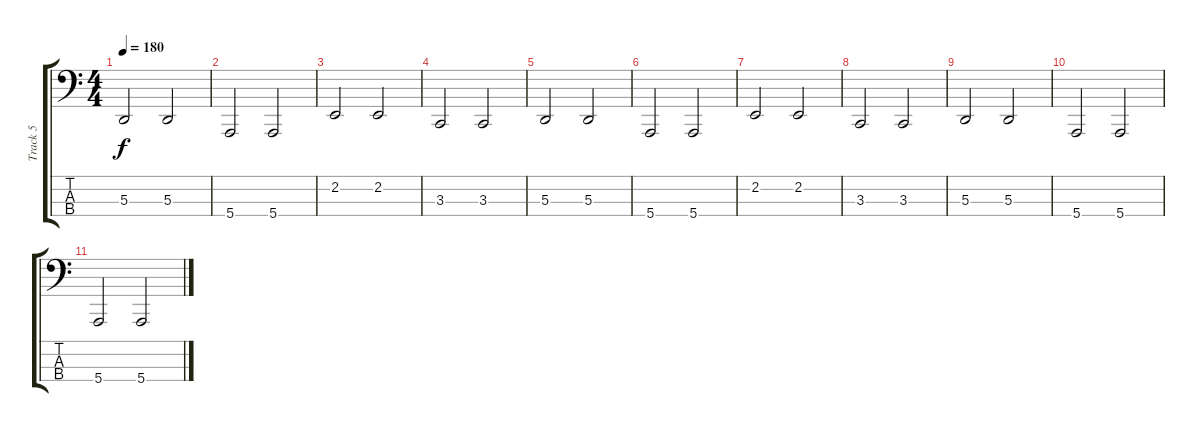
\track ("Track 5" "Track 5") {instrument lead1square}
\staff {score tabs}
\tuning (G2 D2 A1 E1) {hide}
\ts (4 4)
\tempo 180
\clef f4
\ks c
5.3.2{dy f} 5.3.2 |
5.4.2 5.4.2 |
2.2.2 2.2.2 |
3.3.2 3.3.2 |
5.3.2 5.3.2 |
5.4.2 5.4.2 |
2.2.2 2.2.2 |
3.3.2 3.3.2 |
5.3.2 5.3.2 |
5.4.2 5.4.2 |
5.4.2 5.4.2
